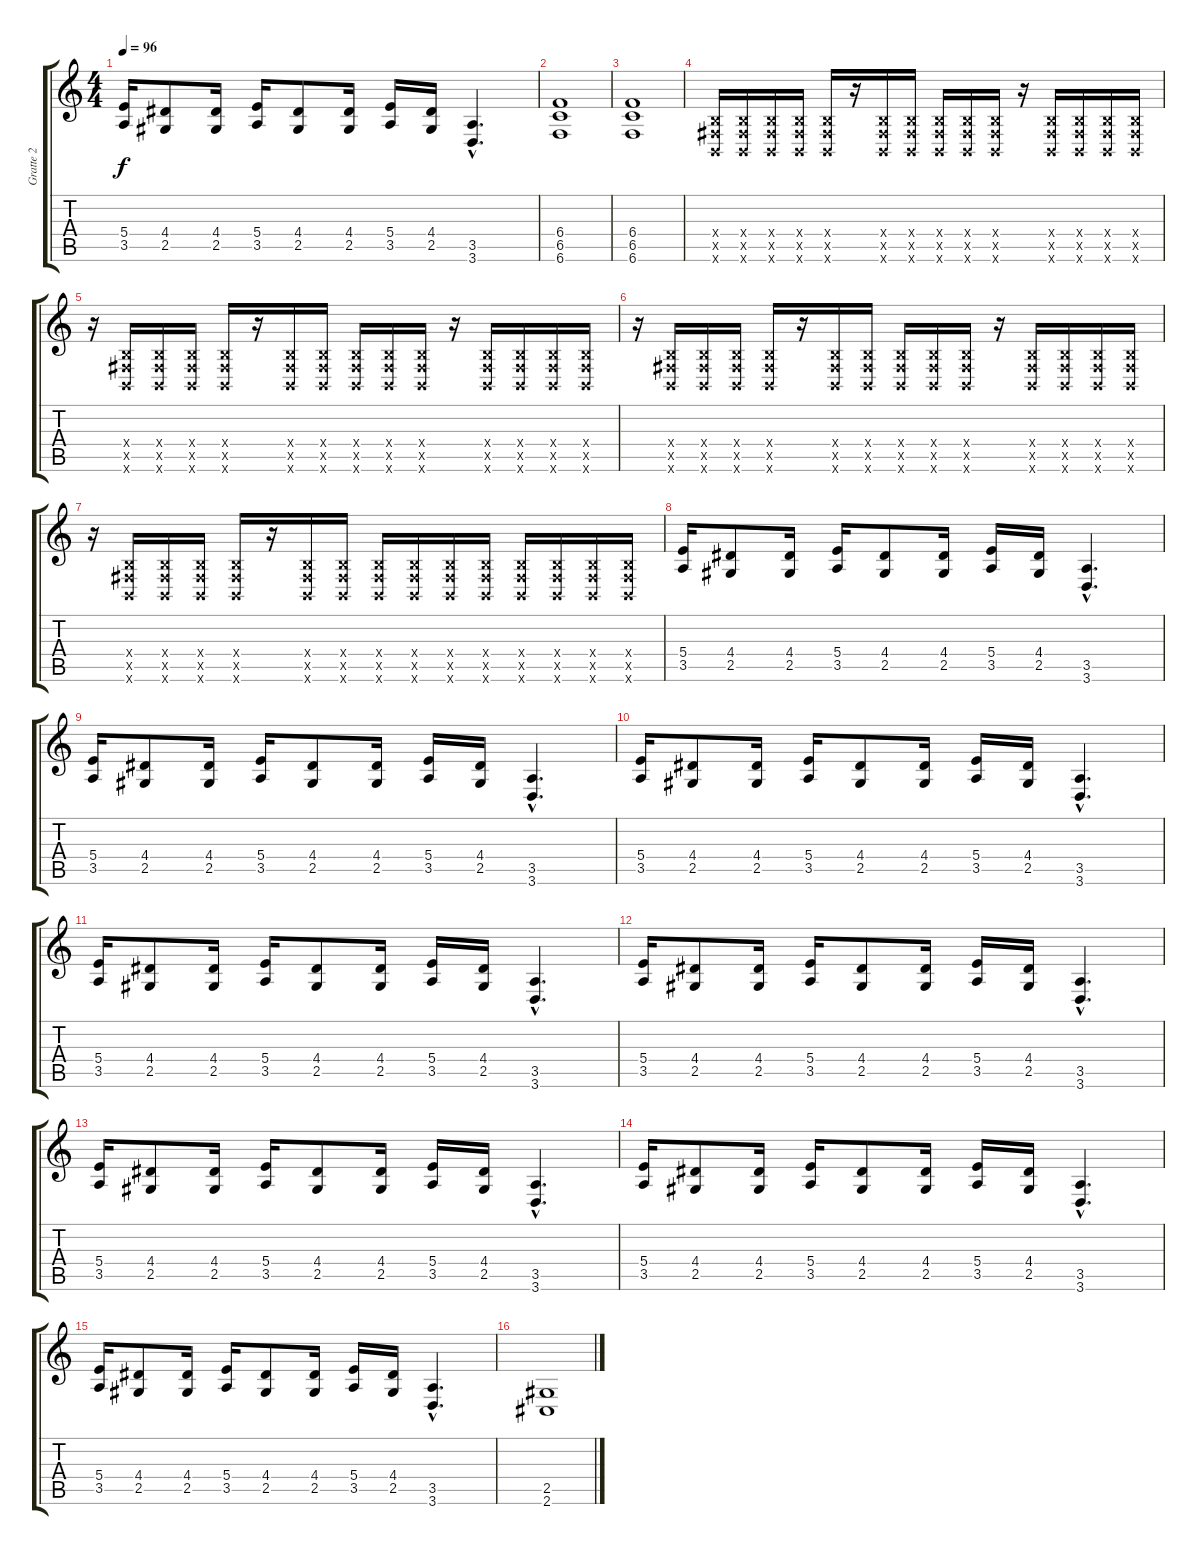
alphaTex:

\track ("Gratte 2" "Gratte 2") {instrument distortionguitar}
\staff {score tabs}
\tuning (Db4 Ab3 E3 B2 Gb2 B1) {hide}
\ts (4 4)
\tempo 96
\clef g2
\ks c
(5.4 3.5).16{dy f} (4.4 2.5).8 (4.4 2.5).16 (5.4 3.5).16 (4.4 2.5).8 (4.4 2.5).16 (5.4 3.5).16 (4.4 2.5).16 (3.5{hac} 3.6{hac}).4{d} |
(6.4 6.5 6.6).1 |
(6.4 6.5 6.6).1 |
(0.4{x} 0.5{x} 0.6{x}).16 (0.4{x} 0.5{x} 0.6{x}).16 (0.4{x} 0.5{x} 0.6{x}).16 (0.4{x} 0.5{x} 0.6{x}).16 (0.4{x} 0.5{x} 0.6{x}).16 r.16 (0.4{x} 0.5{x} 0.6{x}).16 (0.4{x} 0.5{x} 0.6{x}).16 (0.4{x} 0.5{x} 0.6{x}).16 (0.4{x} 0.5{x} 0.6{x}).16 (0.4{x} 0.5{x} 0.6{x}).16 r.16 (0.4{x} 0.5{x} 0.6{x}).16 (0.4{x} 0.5{x} 0.6{x}).16 (0.4{x} 0.5{x} 0.6{x}).16 (0.4{x} 0.5{x} 0.6{x}).16 |
r.16 (0.4{x} 0.5{x} 0.6{x}).16 (0.4{x} 0.5{x} 0.6{x}).16 (0.4{x} 0.5{x} 0.6{x}).16 (0.4{x} 0.5{x} 0.6{x}).16 r.16 (0.4{x} 0.5{x} 0.6{x}).16 (0.4{x} 0.5{x} 0.6{x}).16 (0.4{x} 0.5{x} 0.6{x}).16 (0.4{x} 0.5{x} 0.6{x}).16 (0.4{x} 0.5{x} 0.6{x}).16 r.16 (0.4{x} 0.5{x} 0.6{x}).16 (0.4{x} 0.5{x} 0.6{x}).16 (0.4{x} 0.5{x} 0.6{x}).16 (0.4{x} 0.5{x} 0.6{x}).16 |
r.16 (0.4{x} 0.5{x} 0.6{x}).16 (0.4{x} 0.5{x} 0.6{x}).16 (0.4{x} 0.5{x} 0.6{x}).16 (0.4{x} 0.5{x} 0.6{x}).16 r.16 (0.4{x} 0.5{x} 0.6{x}).16 (0.4{x} 0.5{x} 0.6{x}).16 (0.4{x} 0.5{x} 0.6{x}).16 (0.4{x} 0.5{x} 0.6{x}).16 (0.4{x} 0.5{x} 0.6{x}).16 r.16 (0.4{x} 0.5{x} 0.6{x}).16 (0.4{x} 0.5{x} 0.6{x}).16 (0.4{x} 0.5{x} 0.6{x}).16 (0.4{x} 0.5{x} 0.6{x}).16 |
r.16 (0.4{x} 0.5{x} 0.6{x}).16 (0.4{x} 0.5{x} 0.6{x}).16 (0.4{x} 0.5{x} 0.6{x}).16 (0.4{x} 0.5{x} 0.6{x}).16 r.16 (0.4{x} 0.5{x} 0.6{x}).16 (0.4{x} 0.5{x} 0.6{x}).16 (0.4{x} 0.5{x} 0.6{x}).16 (0.4{x} 0.5{x} 0.6{x}).16 (0.4{x} 0.5{x} 0.6{x}).16 (0.4{x} 0.5{x} 0.6{x}).16 (0.4{x} 0.5{x} 0.6{x}).16 (0.4{x} 0.5{x} 0.6{x}).16 (0.4{x} 0.5{x} 0.6{x}).16 (0.4{x} 0.5{x} 0.6{x}).16 |
(5.4 3.5).16 (4.4 2.5).8 (4.4 2.5).16 (5.4 3.5).16 (4.4 2.5).8 (4.4 2.5).16 (5.4 3.5).16 (4.4 2.5).16 (3.5{hac} 3.6{hac}).4{d} |
(5.4 3.5).16 (4.4 2.5).8 (4.4 2.5).16 (5.4 3.5).16 (4.4 2.5).8 (4.4 2.5).16 (5.4 3.5).16 (4.4 2.5).16 (3.5{hac} 3.6{hac}).4{d} |
(5.4 3.5).16 (4.4 2.5).8 (4.4 2.5).16 (5.4 3.5).16 (4.4 2.5).8 (4.4 2.5).16 (5.4 3.5).16 (4.4 2.5).16 (3.5{hac} 3.6{hac}).4{d} |
(5.4 3.5).16 (4.4 2.5).8 (4.4 2.5).16 (5.4 3.5).16 (4.4 2.5).8 (4.4 2.5).16 (5.4 3.5).16 (4.4 2.5).16 (3.5{hac} 3.6{hac}).4{d} |
(5.4 3.5).16 (4.4 2.5).8 (4.4 2.5).16 (5.4 3.5).16 (4.4 2.5).8 (4.4 2.5).16 (5.4 3.5).16 (4.4 2.5).16 (3.5{hac} 3.6{hac}).4{d} |
(5.4 3.5).16 (4.4 2.5).8 (4.4 2.5).16 (5.4 3.5).16 (4.4 2.5).8 (4.4 2.5).16 (5.4 3.5).16 (4.4 2.5).16 (3.5{hac} 3.6{hac}).4{d} |
(5.4 3.5).16 (4.4 2.5).8 (4.4 2.5).16 (5.4 3.5).16 (4.4 2.5).8 (4.4 2.5).16 (5.4 3.5).16 (4.4 2.5).16 (3.5{hac} 3.6{hac}).4{d} |
(5.4 3.5).16 (4.4 2.5).8 (4.4 2.5).16 (5.4 3.5).16 (4.4 2.5).8 (4.4 2.5).16 (5.4 3.5).16 (4.4 2.5).16 (3.5{hac} 3.6{hac}).4{d} |
(2.5 2.6).1
